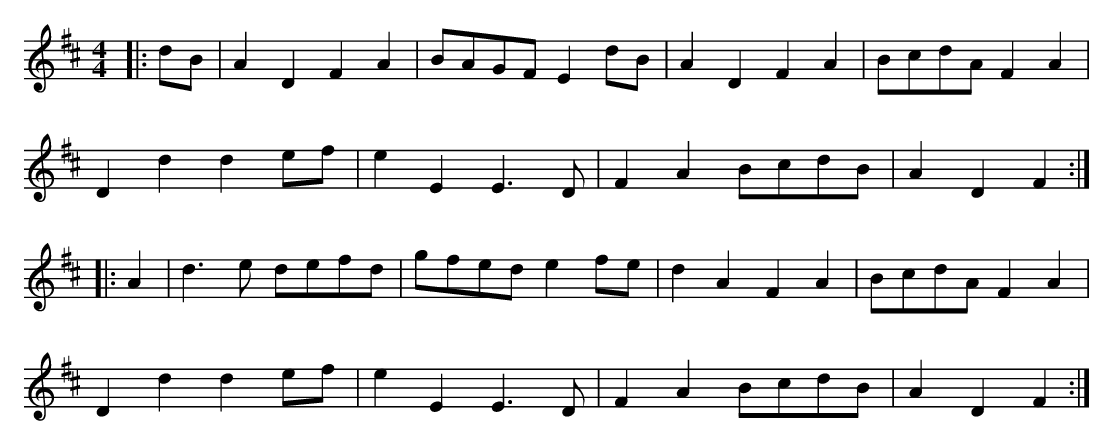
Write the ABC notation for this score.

X:1
M:4/4
K:D
|:dB|A2D2 F2A2|BAGF E2dB|A2D2 F2A2|BcdA F2A2|
D2d2 d2ef|e2E2 E3D|F2A2 BcdB|A2D2 F2:|
|:A2|d3e defd|gfed e2fe|d2A2 F2A2|BcdA F2A2|
D2d2 d2ef|e2E2 E3D|F2A2 BcdB|A2D2 F2:|
